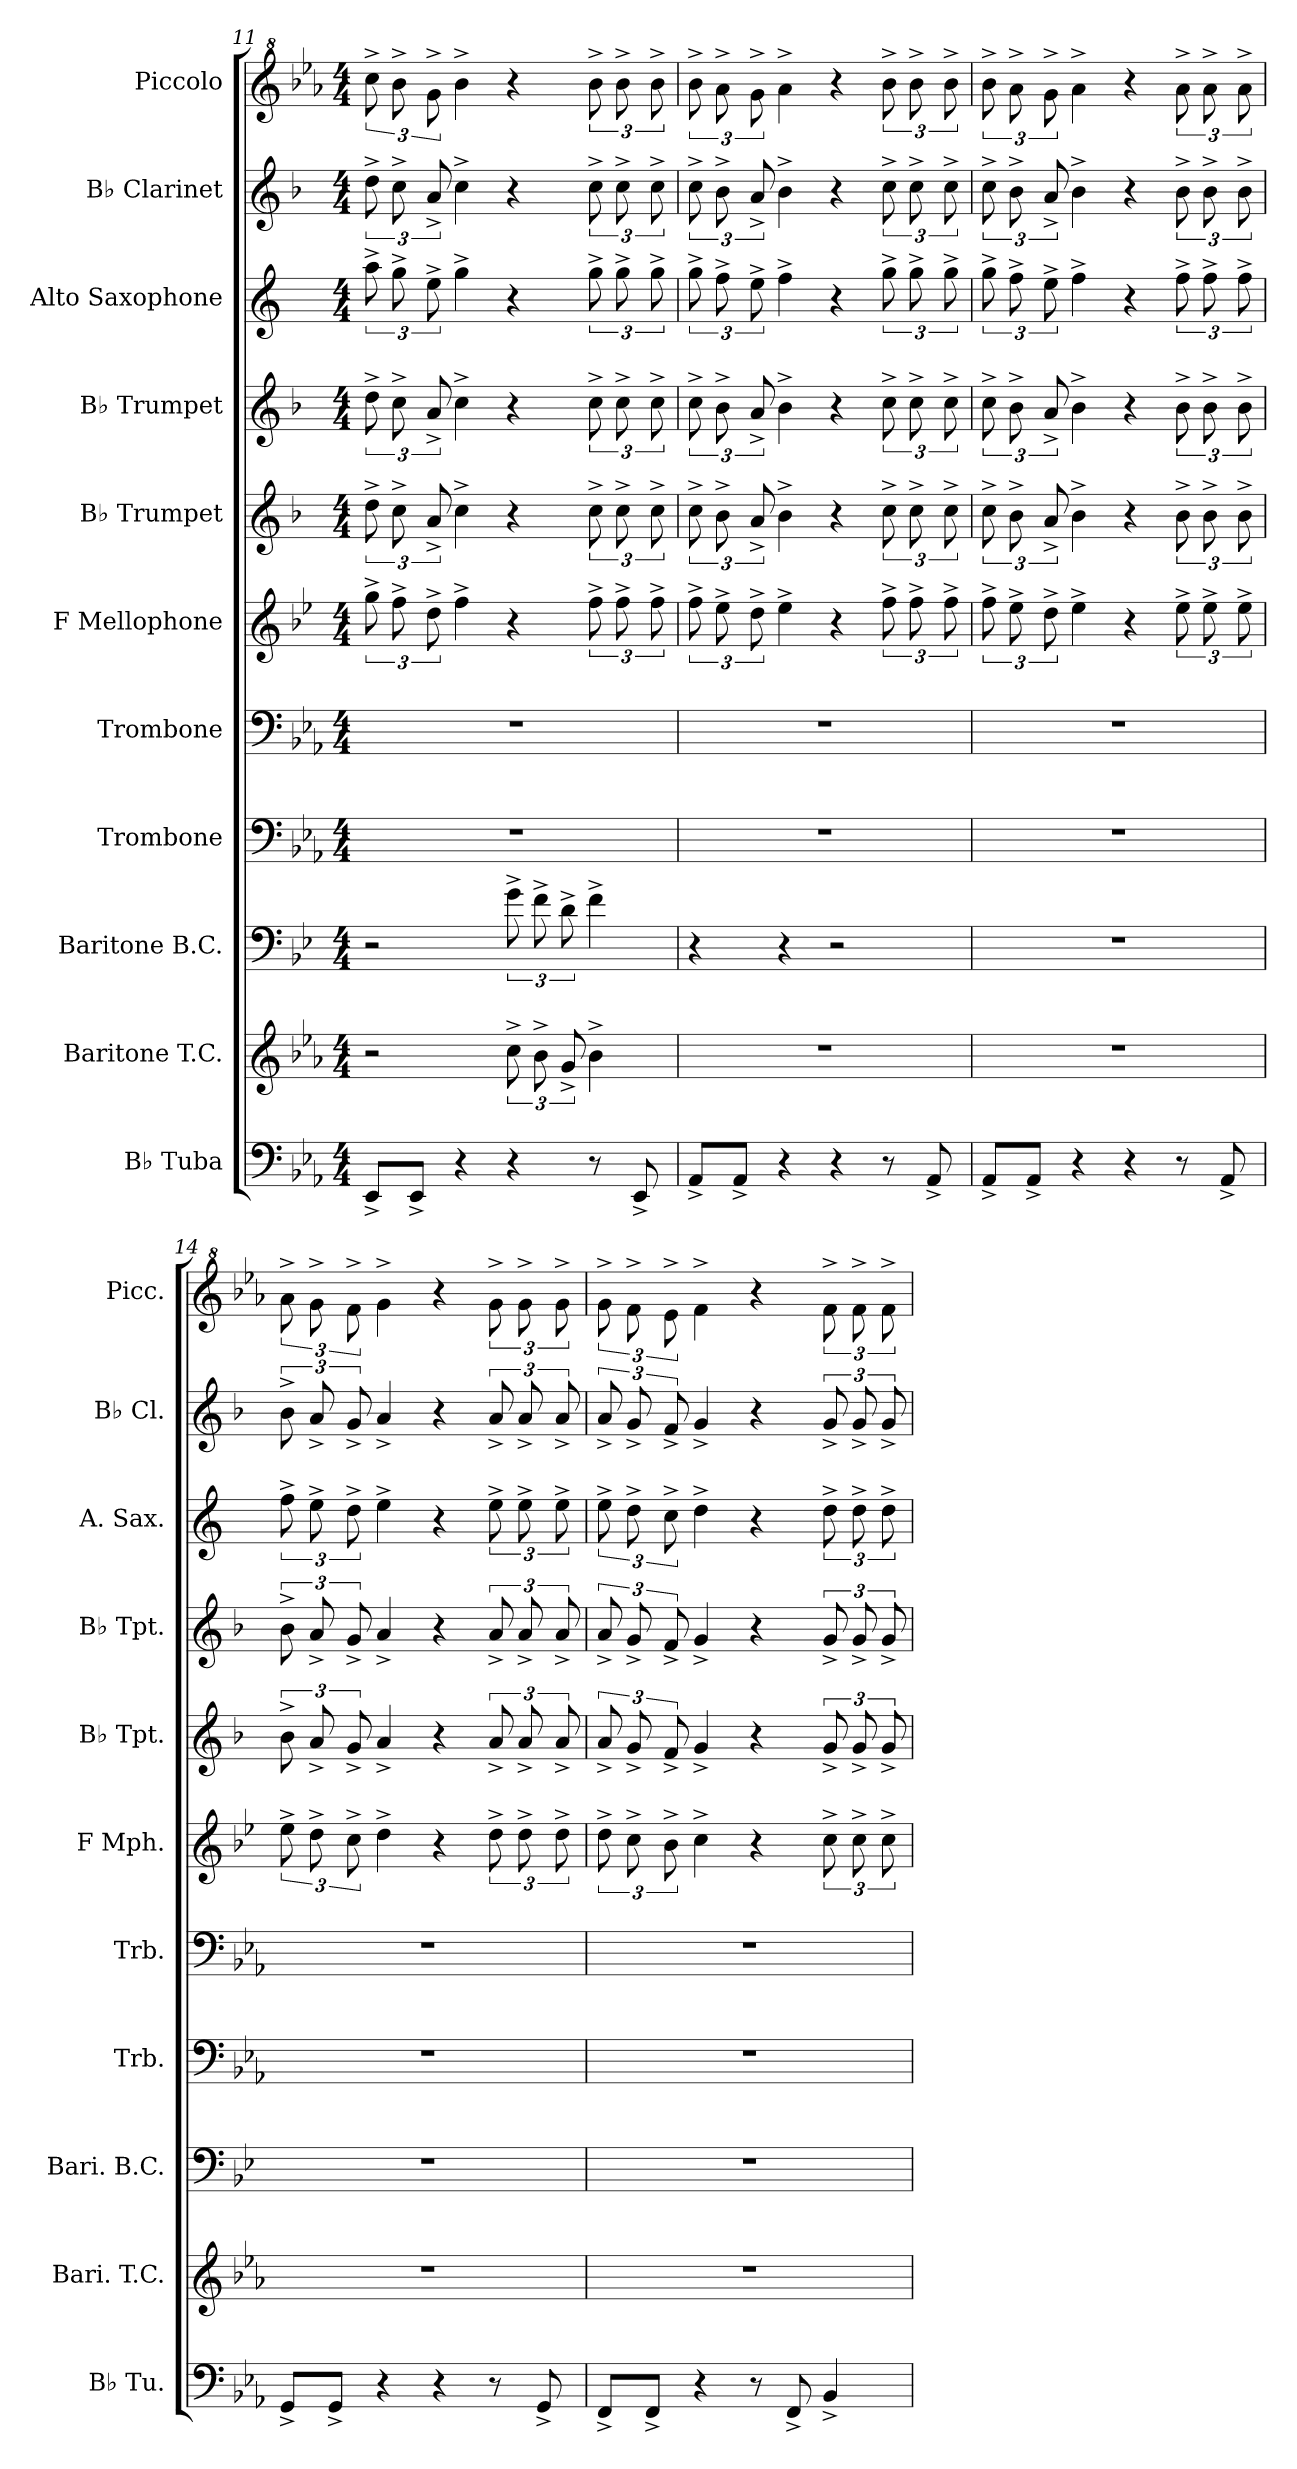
**kern	**kern	**kern	**kern	**kern	**kern	**kern	**kern	**kern	**kern	**kern
*part11	*part10	*part9	*part8	*part7	*part6	*part5	*part4	*part3	*part2	*part1
*staff11	*staff10	*staff9	*staff8	*staff7	*staff6	*staff5	*staff4	*staff3	*staff2	*staff1
*I"B♭ Tuba	*I"Baritone T.C.	*I"Baritone B.C.	*I"Trombone	*I"Trombone	*I"F Mellophone	*I"B♭ Trumpet	*I"B♭ Trumpet	*I"Alto Saxophone	*I"B♭ Clarinet	*I"Piccolo
*I'B♭ Tu.	*I'Bari. T.C.	*I'Bari. B.C.	*I'Trb.	*I'Trb.	*I'F Mph.	*I'B♭ Tpt.	*I'B♭ Tpt.	*I'A. Sax.	*I'B♭ Cl.	*I'Picc.
*clefF4	*clefG2	*clefF4	*clefF4	*clefF4	*clefG2	*clefG2	*clefG2	*clefG2	*clefG2	*clefG^2
*	*ITrd8c14	*ITrd4c7	*	*	*ITrd4c7	*ITrd1c2	*ITrd1c2	*ITrd5c9	*ITrd1c2	*ITrd-7c-12
*k[b-e-a-]	*k[b-e-a-]	*k[b-e-a-]	*k[b-e-a-]	*k[b-e-a-]	*k[b-e-a-]	*k[b-e-a-]	*k[b-e-a-]	*k[b-e-a-]	*k[b-e-a-]	*k[b-e-a-]
*E-:	*E-:	*E-:	*E-:	*E-:	*E-:	*E-:	*E-:	*E-:	*E-:	*E-:
*M4/4	*M4/4	*M4/4	*M4/4	*M4/4	*M4/4	*M4/4	*M4/4	*M4/4	*M4/4	*M4/4
=11	=11	=11	=11	=11	=11	=11	=11	=11	=11	=11
8EE-^/L	2r	2r	1r	1r	12cc^\	12cc^\	12cc^\	12cc^\	12cc^\	12cccc^\
.	.	.	.	.	12b-^\	12b-^\	12b-^\	12b-^\	12b-^\	12bbb-^\
8EE-^/J	.	.	.	.	.	.	.	.	.	.
.	.	.	.	.	12g^\	12g^/	12g^/	12g^\	12g^/	12ggg^\
4r	.	.	.	.	4b-^\	4b-^\	4b-^\	4b-^\	4b-^\	4bbb-^\
4r	12c^\	12c^\	.	.	4r	4r	4r	4r	4r	4r
.	12B-^\	12B-^\	.	.	.	.	.	.	.	.
.	12G^/	12G^\	.	.	.	.	.	.	.	.
8r	4B-^\	4B-^\	.	.	12b-^\	12b-^\	12b-^\	12b-^\	12b-^\	12bbb-^\
.	.	.	.	.	12b-^\	12b-^\	12b-^\	12b-^\	12b-^\	12bbb-^\
8EE-^/	.	.	.	.	.	.	.	.	.	.
.	.	.	.	.	12b-^\	12b-^\	12b-^\	12b-^\	12b-^\	12bbb-^\
=12	=12	=12	=12	=12	=12	=12	=12	=12	=12	=12
8AA-^/L	1r	4r	1r	1r	12b-^\	12b-^\	12b-^\	12b-^\	12b-^\	12bbb-^\
.	.	.	.	.	12a-^\	12a-^\	12a-^\	12a-^\	12a-^\	12aaa-^\
8AA-^/J	.	.	.	.	.	.	.	.	.	.
.	.	.	.	.	12g^\	12g^/	12g^/	12g^\	12g^/	12ggg^\
4r	.	4r	.	.	4a-^\	4a-^\	4a-^\	4a-^\	4a-^\	4aaa-^\
4r	.	2r	.	.	4r	4r	4r	4r	4r	4r
8r	.	.	.	.	12b-^\	12b-^\	12b-^\	12b-^\	12b-^\	12bbb-^\
.	.	.	.	.	12b-^\	12b-^\	12b-^\	12b-^\	12b-^\	12bbb-^\
8AA-^/	.	.	.	.	.	.	.	.	.	.
.	.	.	.	.	12b-^\	12b-^\	12b-^\	12b-^\	12b-^\	12bbb-^\
=13	=13	=13	=13	=13	=13	=13	=13	=13	=13	=13
8AA-^/L	1r	1r	1r	1r	12b-^\	12b-^\	12b-^\	12b-^\	12b-^\	12bbb-^\
.	.	.	.	.	12a-^\	12a-^\	12a-^\	12a-^\	12a-^\	12aaa-^\
8AA-^/J	.	.	.	.	.	.	.	.	.	.
.	.	.	.	.	12g^\	12g^/	12g^/	12g^\	12g^/	12ggg^\
4r	.	.	.	.	4a-^\	4a-^\	4a-^\	4a-^\	4a-^\	4aaa-^\
4r	.	.	.	.	4r	4r	4r	4r	4r	4r
8r	.	.	.	.	12a-^\	12a-^\	12a-^\	12a-^\	12a-^\	12aaa-^\
.	.	.	.	.	12a-^\	12a-^\	12a-^\	12a-^\	12a-^\	12aaa-^\
8AA-^/	.	.	.	.	.	.	.	.	.	.
.	.	.	.	.	12a-^\	12a-^\	12a-^\	12a-^\	12a-^\	12aaa-^\
=14	=14	=14	=14	=14	=14	=14	=14	=14	=14	=14
8GG^/L	1r	1r	1r	1r	12a-^\	12a-^\	12a-^\	12a-^\	12a-^\	12aaa-^\
.	.	.	.	.	12g^\	12g^/	12g^/	12g^\	12g^/	12ggg^\
8GG^/J	.	.	.	.	.	.	.	.	.	.
.	.	.	.	.	12f^\	12f^/	12f^/	12f^\	12f^/	12fff^\
4r	.	.	.	.	4g^\	4g^/	4g^/	4g^\	4g^/	4ggg^\
4r	.	.	.	.	4r	4r	4r	4r	4r	4r
8r	.	.	.	.	12g^\	12g^/	12g^/	12g^\	12g^/	12ggg^\
.	.	.	.	.	12g^\	12g^/	12g^/	12g^\	12g^/	12ggg^\
8GG^/	.	.	.	.	.	.	.	.	.	.
.	.	.	.	.	12g^\	12g^/	12g^/	12g^\	12g^/	12ggg^\
=15	=15	=15	=15	=15	=15	=15	=15	=15	=15	=15
8FF^/L	1r	1r	1r	1r	12g^\	12g^/	12g^/	12g^\	12g^/	12ggg^\
.	.	.	.	.	12f^\	12f^/	12f^/	12f^\	12f^/	12fff^\
8FF^/J	.	.	.	.	.	.	.	.	.	.
.	.	.	.	.	12e-^\	12e-^/	12e-^/	12e-^\	12e-^/	12eee-^\
4r	.	.	.	.	4f^\	4f^/	4f^/	4f^\	4f^/	4fff^\
8r	.	.	.	.	4r	4r	4r	4r	4r	4r
8FF^/	.	.	.	.	.	.	.	.	.	.
4BB-^/	.	.	.	.	12f^\	12f^/	12f^/	12f^\	12f^/	12fff^\
.	.	.	.	.	12f^\	12f^/	12f^/	12f^\	12f^/	12fff^\
.	.	.	.	.	12f^\	12f^/	12f^/	12f^\	12f^/	12fff^\
=	=	=	=	=	=	=	=	=	=	=
*-	*-	*-	*-	*-	*-	*-	*-	*-	*-	*-
